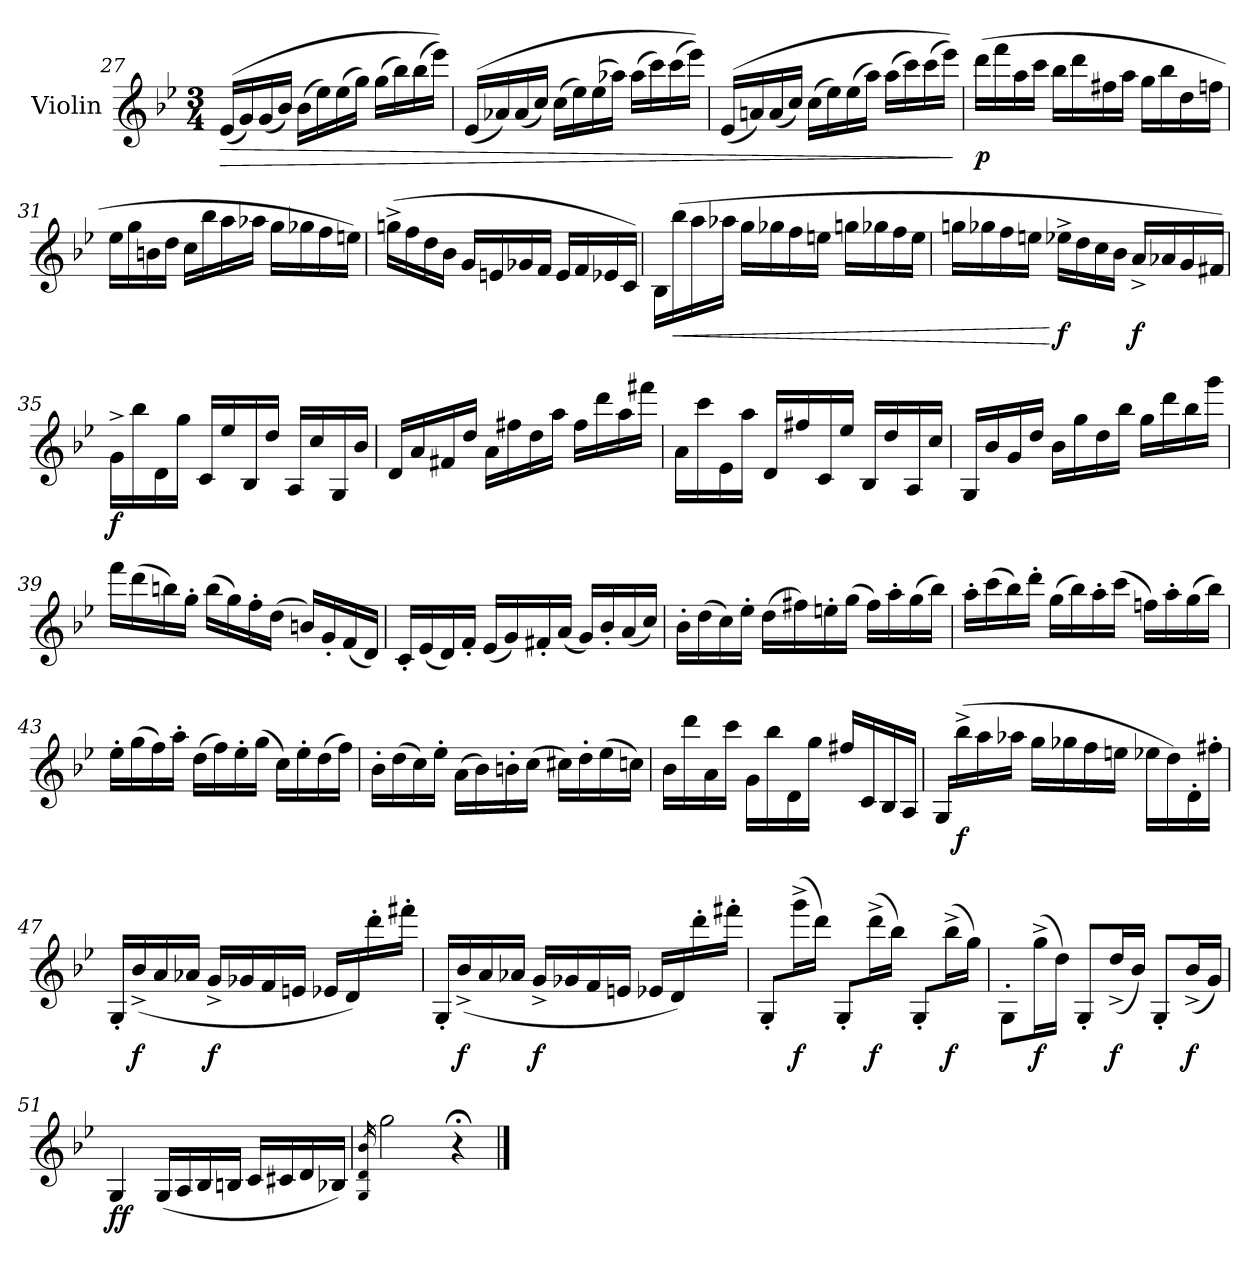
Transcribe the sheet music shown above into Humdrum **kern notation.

**kern	**dynam
*part1	*part1
*staff1	*staff1
*I"Violin	*
*I'Vln.	*
!!LO:PB:g=z
*clefG2	*
*k[b-e-]	*
*M3/4	*
=27	=27
!	!LO:HP:b
((16e-/LL	>
16g/)	.
(16g/	.
16b-/JJ)	.
(16b-\LL	.
16ee-\)	.
(16ee-\	.
16gg\JJ)	.
(16gg\LL	.
16bb-\)	.
(16bb-\	.
16eee-\JJ))	.
=28	=28
((16e-/LL	.
16a-X/)	.
(16a-/	.
16cc/JJ)	.
(16cc\LL	.
16ee-\)	.
(16ee-\	.
16aa-X\JJ)	.
(16aa-\LL	.
16ccc\)	.
(16ccc\	.
16eee-\JJ))	.
=29	=29
((16e-/LL	.
16an/)	.
(16a/	.
16cc/JJ)	.
(16cc\LL	.
16ee-\)	.
(16ee-\	.
16aa\JJ)	.
(16aa\LL	.
16ccc\)	.
(16ccc\	.
16eee-\JJ))	.
.	]
!!LO:LB:g=z
=30	=30
!	!LO:DY:b
(16ddd\LL	p
16fff\	.
16aa\	.
16ccc\JJ	.
16bb-\LL	.
16ddd\	.
16ff#X\	.
16aa\JJ	.
16gg\LL	.
16bb-\	.
16dd\	.
16ffn\JJ	.
=31	=31
16ee-\LL	.
16gg\	.
16bn\	.
16dd\JJ	.
16cc\LL	.
16bb-\	.
16aa\	.
16aa-X\JJ	.
16gg\LL	.
16gg-X\	.
16ff\	.
16een\JJ)	.
=32	=32
(16ggn^\LL	.
16ff\	.
16dd\	.
16b-\JJ	.
16g/LL	.
16en/	.
16g-X/	.
16f/JJ	.
16e/LL	.
16f/	.
16e-X/	.
16c/JJ)	.
!!LO:LB:g=z
=33	=33
16B-\LL	.
!	!LO:HP:b
(16bb-\	<
16aa\	.
16aa-X\JJ	.
16gg\LL	.
16gg-X\	.
16ff\	.
16een\JJ	.
16ggn\LL	.
16gg-X\	.
16ff\	.
16ee\JJ	.
=34	=34
16ggn\LL	.
16gg-X\	.
16ff\	.
16een\JJ	.
!	!LO:DY:n=1:b
16ee-X^\LL	[ f
16dd\	.
16cc\	.
16b-\JJ	.
!	!LO:DY:n=2:b
16a^/LL	f
16a-X/	.
16g/	.
16f#X/JJ)	.
=35	=35
!	!LO:DY:b
16g^\LL	f
16bb-\	.
16d\	.
16gg\JJ	.
16c/LL	.
16ee-/	.
16B-/	.
16dd/JJ	.
16A/LL	.
16cc/	.
16G/	.
16b-/JJ	.
!!LO:LB:g=z
=36	=36
16d/LL	.
16a/	.
16f#X/	.
16dd/JJ	.
16a\LL	.
16ff#X\	.
16dd\	.
16aa\JJ	.
16ff#\LL	.
16ddd\	.
16aa\	.
16fff#X\JJ	.
=37	=37
16a\LL	.
16ccc\	.
16e-\	.
16aa\JJ	.
16d/LL	.
16ff#X/	.
16c/	.
16ee-/JJ	.
16B-/LL	.
16dd/	.
16A/	.
16cc/JJ	.
=38	=38
16G/LL	.
16b-/	.
16g/	.
16dd/JJ	.
16b-\LL	.
16gg\	.
16dd\	.
16bb-\JJ	.
16gg\LL	.
16ddd\	.
16bb-\	.
16ggg\JJ	.
!!LO:LB:g=z
=39	=39
16fff\LL	.
(16ddd\	.
16bbn\)	.
16gg'\JJ	.
(16bb\LL	.
16gg\)	.
16ff'\	.
(16dd\JJ	.
16bn/LL)	.
16g'/	.
(16f/	.
16d/JJ)	.
=40	=40
16c'/LL	.
(16e-/	.
16d/)	.
16f'/JJ	.
(16e-/LL	.
16g/)	.
16f#X'/	.
(16a/JJ	.
16g/LL)	.
16b-'/	.
(16a/	.
16cc/JJ)	.
=41	=41
16b-'\LL	.
(16dd\	.
16cc\)	.
16ee-'\JJ	.
(16dd\LL	.
16ff#X\)	.
16een'\	.
(16gg\JJ	.
16ff#\LL)	.
16aa'\	.
(16gg\	.
16bb-\JJ)	.
!!LO:LB:g=z
=42	=42
16aa'\LL	.
(16ccc\	.
16bb-\)	.
16ddd'\JJ	.
(16gg\LL	.
16bb-\)	.
16aa'\	.
(16ccc\JJ	.
16ffn\LL)	.
16aa'\	.
(16gg\	.
16bb-\JJ)	.
=43	=43
16ee-'\LL	.
(16gg\	.
16ff\)	.
16aa'\JJ	.
(16dd\LL	.
16ff\)	.
16ee-'\	.
(16gg\JJ	.
16cc\LL)	.
16ee-'\	.
(16dd\	.
16ff\JJ)	.
=44	=44
16b-'\LL	.
(16dd\	.
16cc\)	.
16ee-'\JJ	.
(16a\LL	.
16b-\)	.
16bn'\	.
(16cc\JJ	.
16cc#X\LL)	.
16dd'\	.
(16ee-\	.
16ccn\JJ)	.
!!LO:LB:g=z
=45	=45
16b-\LL	.
16ddd\	.
16a\	.
16ccc\JJ	.
16g\LL	.
16bb-\	.
16d\	.
16gg\JJ	.
16ff#X/LL	.
16c/	.
16B-/	.
16A/JJ	.
=46	=46
16G/LL	.
!	!LO:DY:b
(16bb-^\	f
16aa\	.
16aa-X\JJ	.
16gg\LL	.
16gg-X\	.
16ff\	.
16een\JJ	.
16ee-X\LL	.
16dd\)	.
16d'\	.
16ff#X'\JJ	.
=47	=47
16G'/LL	.
!	!LO:DY:b
(16b-^/	f
16a/	.
16a-X/JJ	.
!	!LO:DY:b
16g^/LL	f
16g-X/	.
16f/	.
16en/JJ	.
16e-X/LL	.
16d/)	.
16ddd'\	.
16fff#X'\JJ	.
!!LO:LB:g=z
=48	=48
16G'/LL	.
!	!LO:DY:b
(16b-^/	f
16a/	.
16a-X/JJ	.
!	!LO:DY:b
16g^/LL	f
16g-X/	.
16f/	.
16en/JJ	.
16e-X/LL	.
16d/)	.
16ddd'\	.
16fff#X'\JJ	.
=49	=49
8G'/L	.
!	!LO:DY:b
(16ggg^\L	f
16ddd\JJ)	.
8G'/L	.
!	!LO:DY:b
(16ddd^\L	f
16bb-\JJ)	.
8G'/L	.
!	!LO:DY:b
(16bb-^\L	f
16gg\JJ)	.
=50	=50
8G'/L	.
!	!LO:DY:b
(16gg^\L	f
16dd\JJ)	.
8G'/L	.
!	!LO:DY:b
(16dd^/L	f
16b-/JJ)	.
8G'/L	.
!	!LO:DY:b
(16b-^/L	f
16g/JJ)	.
=51	=51
!	!LO:DY:b
4G/	ff
(16G/LL	.
16A/	.
16B-/	.
16Bn/JJ	.
16c/LL	.
16c#X/	.
16d/	.
16B-X/JJ)	.
=52	=52
16qG/ 16qd/ 16qb-/	.
2gg\	.
4r;<	.
==	==
*-	*-
